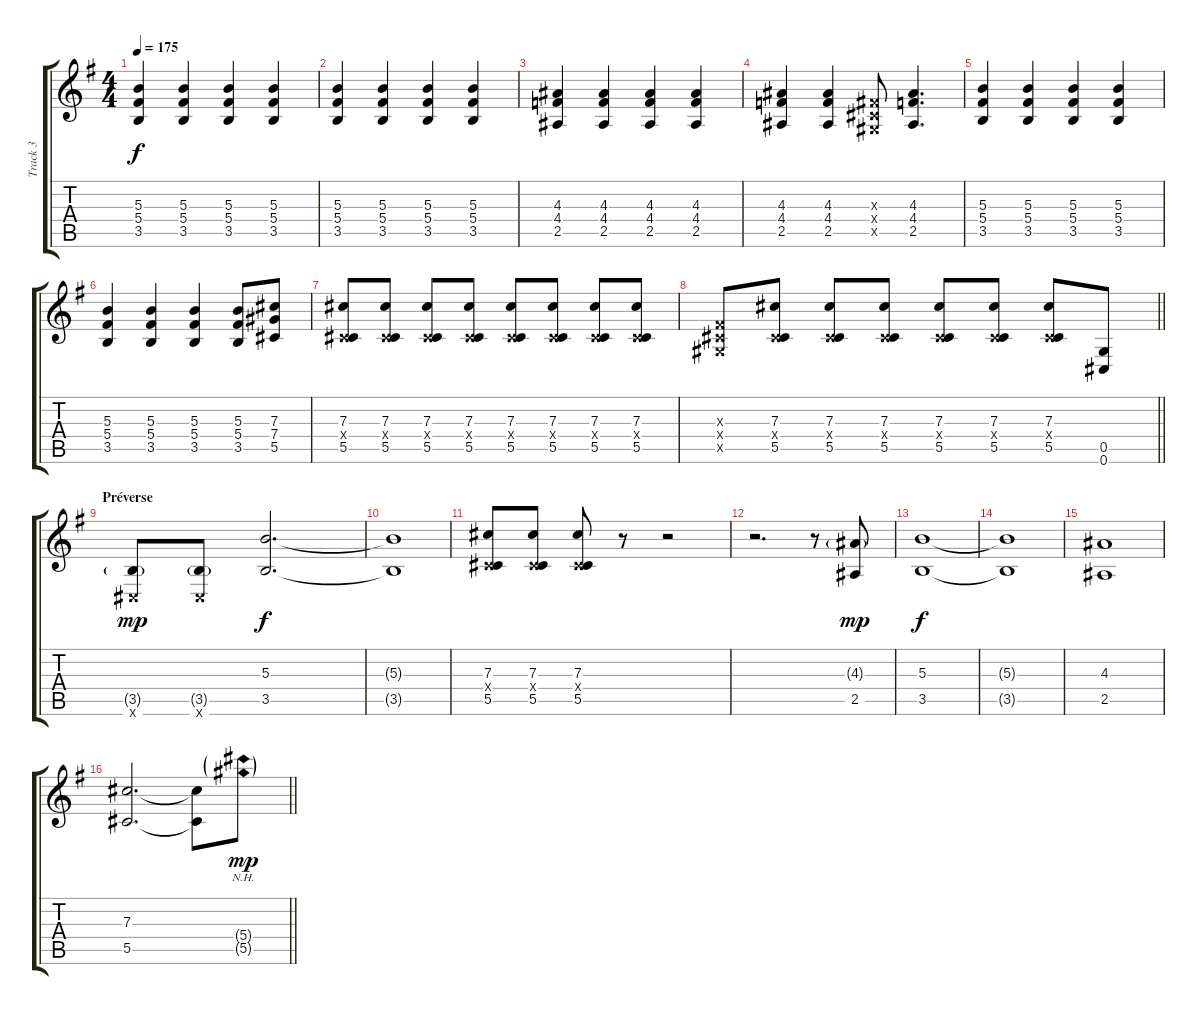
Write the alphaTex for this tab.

\track ("Track 3" "Track 3") {instrument distortionguitar}
\staff {score tabs}
\tuning (Eb4 Bb3 Gb3 Db3 Ab2 Db2) {hide}
\ts (4 4)
\tempo 175
\clef g2
\ks g
(5.3 5.4 3.5).4{dy f} (5.3 5.4 3.5).4 (5.3 5.4 3.5).4 (5.3 5.4 3.5).4 |
(5.3 5.4 3.5).4 (5.3 5.4 3.5).4 (5.3 5.4 3.5).4 (5.3 5.4 3.5).4 |
(4.3 4.4 2.5).4 (4.3 4.4 2.5).4 (4.3 4.4 2.5).4 (4.3 4.4 2.5).4 |
(4.3 4.4 2.5).4 (4.3 4.4 2.5).4 (0.3{x} 0.4{x} 0.5{x}).8 (4.3 4.4 2.5).4{d} |
(5.3 5.4 3.5).4 (5.3 5.4 3.5).4 (5.3 5.4 3.5).4 (5.3 5.4 3.5).4 |
(5.3 5.4 3.5).4 (5.3 5.4 3.5).4 (5.3 5.4 3.5).4 (5.3 5.4 3.5).8 (7.3 7.4 5.5).8 |
(7.3 0.4{x} 5.5).8 (7.3 0.4{x} 5.5).8 (7.3 0.4{x} 5.5).8 (7.3 0.4{x} 5.5).8 (7.3 0.4{x} 5.5).8 (7.3 0.4{x} 5.5).8 (7.3 0.4{x} 5.5).8 (7.3 0.4{x} 5.5).8 |
\barLineRight lightlight
(0.3{x} 0.4{x} 0.5{x}).8 (7.3 0.4{x} 5.5).8 (7.3 0.4{x} 5.5).8 (7.3 0.4{x} 5.5).8 (7.3 0.4{x} 5.5).8 (7.3 0.4{x} 5.5).8 (7.3 0.4{x} 5.5).8 (0.5 0.6).8 |
\section ("" "Préverse")
(3.5{g} 0.6{x}).8{dy mp} (3.5{g} 0.6{x}).8 (5.3 3.5).2{d dy f} |
(5.3{t} 3.5{t}).1 |
(7.3 0.4{x} 5.5).8 (7.3 0.4{x} 5.5).8 (7.3 0.4{x} 5.5).8 r.8 r.2 |
r.2{d} r.8 (4.3{g} 2.5).8{dy mp} |
(5.3 3.5).1{dy f} |
(5.3{t} 3.5{t}).1 |
(4.3 2.5).1 |
\barLineRight lightlight
(7.3 5.5).2{d} (7.3{t} 5.5{t}).8 (5.4{nh g} 5.5{nh g}).8{dy mp}
